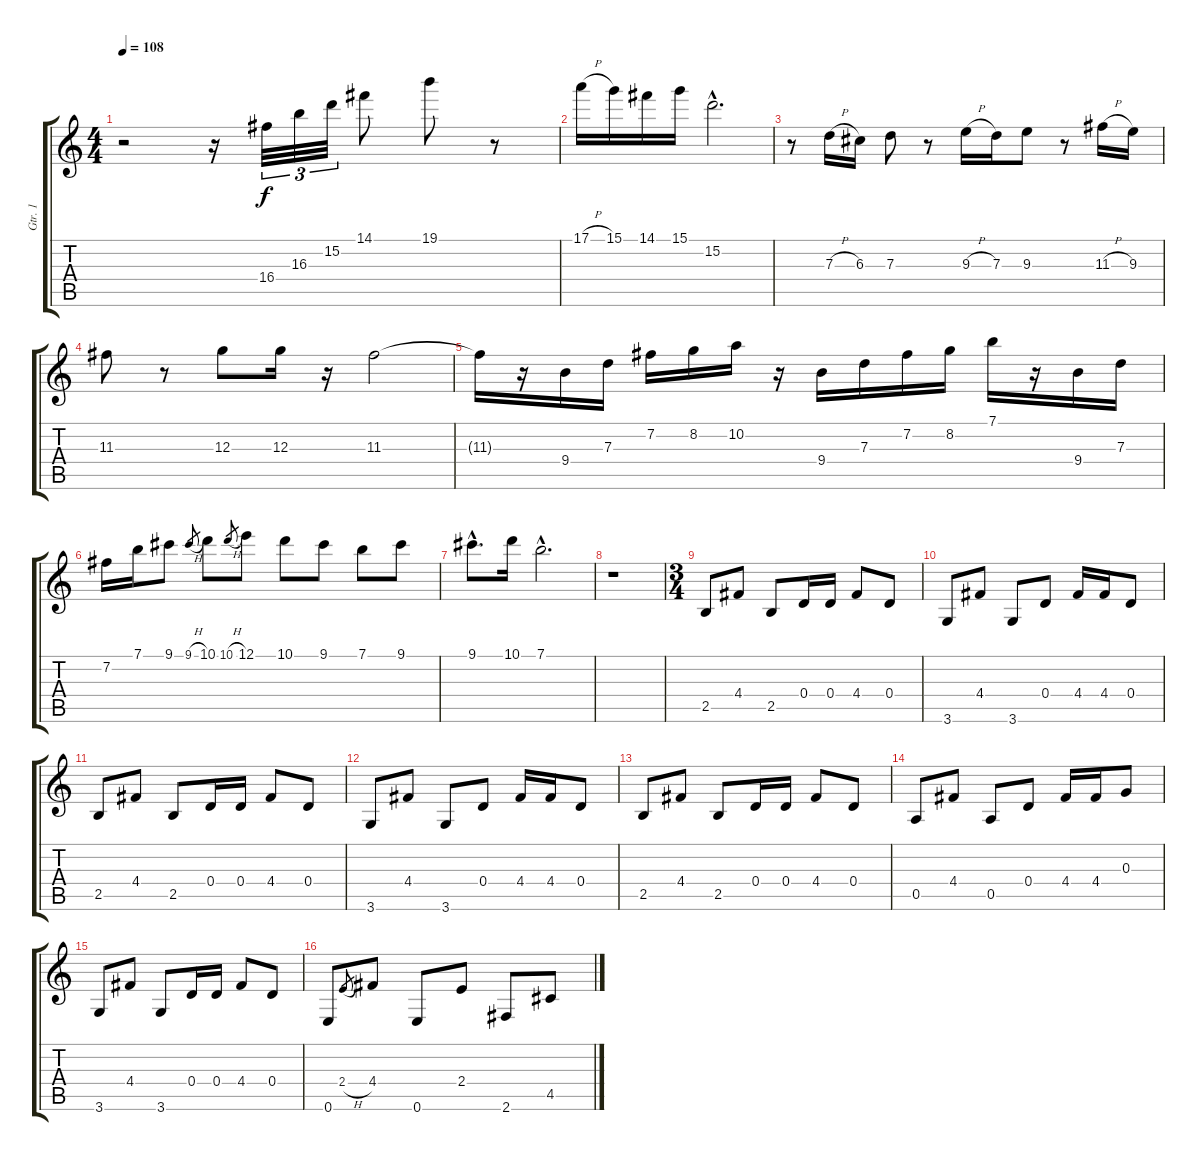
\track ("Gtr. 1" "Gtr. 1") {instrument distortionguitar}
\staff {score tabs}
\tuning (E4 B3 G3 D3 A2 E2) {hide}
\ts (4 4)
\tempo 108
\clef g2
\ks c
r.2{dy f} r.16 16.4.32{tu (3 2)} 16.3.32{tu (3 2)} 15.2.32{tu (3 2)} 14.1.8 19.1.8 r.8 |
17.1{h}.16 15.1.16 14.1.16 15.1.16 15.2{hac}.2{d} |
r.8 7.3{h}.16 6.3.16 7.3.8 r.8 9.3{h}.16 7.3.16 9.3.8 r.8 11.3{h}.16 9.3.16 |
11.3.8 r.8 12.3.8 12.3.16 r.16 11.3.2 |
11.3{t}.16 r.16 9.4.16 7.3.16 7.2.16 8.2.16 10.2.16 r.16 9.4.16 7.3.16 7.2.16 8.2.16 7.1.16 r.16 9.4.16 7.3.16 |
7.2.16 7.1.16 9.1.8 9.1{h}.8{gr} 10.1.8 10.1{h}.8{gr} 12.1.8 10.1.8 9.1.8 7.1.8 9.1.8 |
9.1{hac}.8{d} 10.1.16 7.1{hac}.2{d} |
r.1 |
\ts (3 4)
2.5.8 4.4.8 2.5.8 0.4.16 0.4.16 4.4.8 0.4.8 |
3.6.8 4.4.8 3.6.8 0.4.8 4.4.16 4.4.16 0.4.8 |
2.5.8 4.4.8 2.5.8 0.4.16 0.4.16 4.4.8 0.4.8 |
3.6.8 4.4.8 3.6.8 0.4.8 4.4.16 4.4.16 0.4.8 |
2.5.8 4.4.8 2.5.8 0.4.16 0.4.16 4.4.8 0.4.8 |
0.5.8 4.4.8 0.5.8 0.4.8 4.4.16 4.4.16 0.3.8 |
3.6.8 4.4.8 3.6.8 0.4.16 0.4.16 4.4.8 0.4.8 |
0.6.8 2.4{h}.8{gr} 4.4.8 0.6.8 2.4.8 2.6.8 4.5.8
